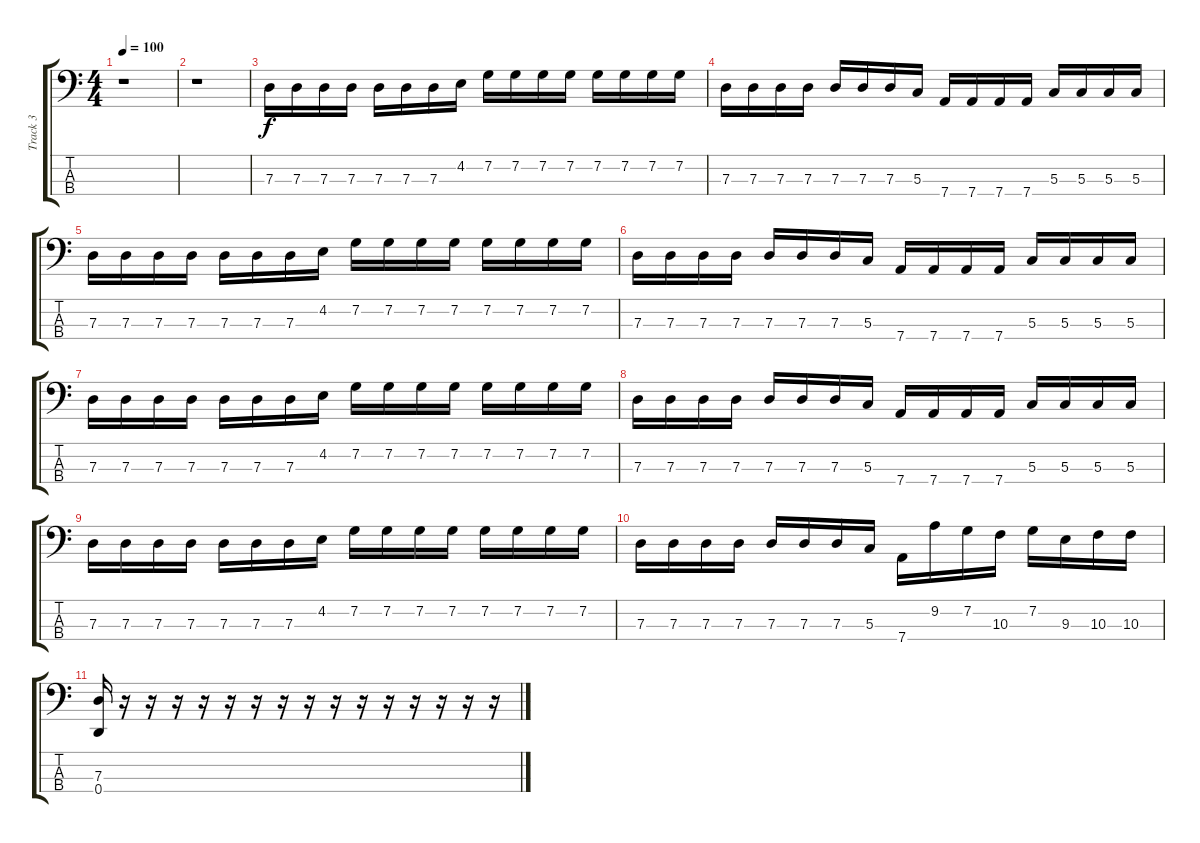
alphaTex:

\track ("Track 3" "Track 3") {instrument electricbassfinger}
\staff {score tabs}
\tuning (F2 C2 G1 D1) {hide}
\ts (4 4)
\tempo 100
\clef f4
\ks c
r.1{dy f} |
r.1 |
7.3.16 7.3.16 7.3.16 7.3.16 7.3.16 7.3.16 7.3.16 4.2.16 7.2.16 7.2.16 7.2.16 7.2.16 7.2.16 7.2.16 7.2.16 7.2.16 |
7.3.16 7.3.16 7.3.16 7.3.16 7.3.16 7.3.16 7.3.16 5.3.16 7.4.16 7.4.16 7.4.16 7.4.16 5.3.16 5.3.16 5.3.16 5.3.16 |
7.3.16 7.3.16 7.3.16 7.3.16 7.3.16 7.3.16 7.3.16 4.2.16 7.2.16 7.2.16 7.2.16 7.2.16 7.2.16 7.2.16 7.2.16 7.2.16 |
7.3.16 7.3.16 7.3.16 7.3.16 7.3.16 7.3.16 7.3.16 5.3.16 7.4.16 7.4.16 7.4.16 7.4.16 5.3.16 5.3.16 5.3.16 5.3.16 |
7.3.16 7.3.16 7.3.16 7.3.16 7.3.16 7.3.16 7.3.16 4.2.16 7.2.16 7.2.16 7.2.16 7.2.16 7.2.16 7.2.16 7.2.16 7.2.16 |
7.3.16 7.3.16 7.3.16 7.3.16 7.3.16 7.3.16 7.3.16 5.3.16 7.4.16 7.4.16 7.4.16 7.4.16 5.3.16 5.3.16 5.3.16 5.3.16 |
7.3.16 7.3.16 7.3.16 7.3.16 7.3.16 7.3.16 7.3.16 4.2.16 7.2.16 7.2.16 7.2.16 7.2.16 7.2.16 7.2.16 7.2.16 7.2.16 |
7.3.16 7.3.16 7.3.16 7.3.16 7.3.16 7.3.16 7.3.16 5.3.16 7.4.16 9.2.16 7.2.16 10.3.16 7.2.16 9.3.16 10.3.16 10.3.16 |
(7.3 0.4).16 r.16 r.16 r.16 r.16 r.16 r.16 r.16 r.16 r.16 r.16 r.16 r.16 r.16 r.16 r.16
